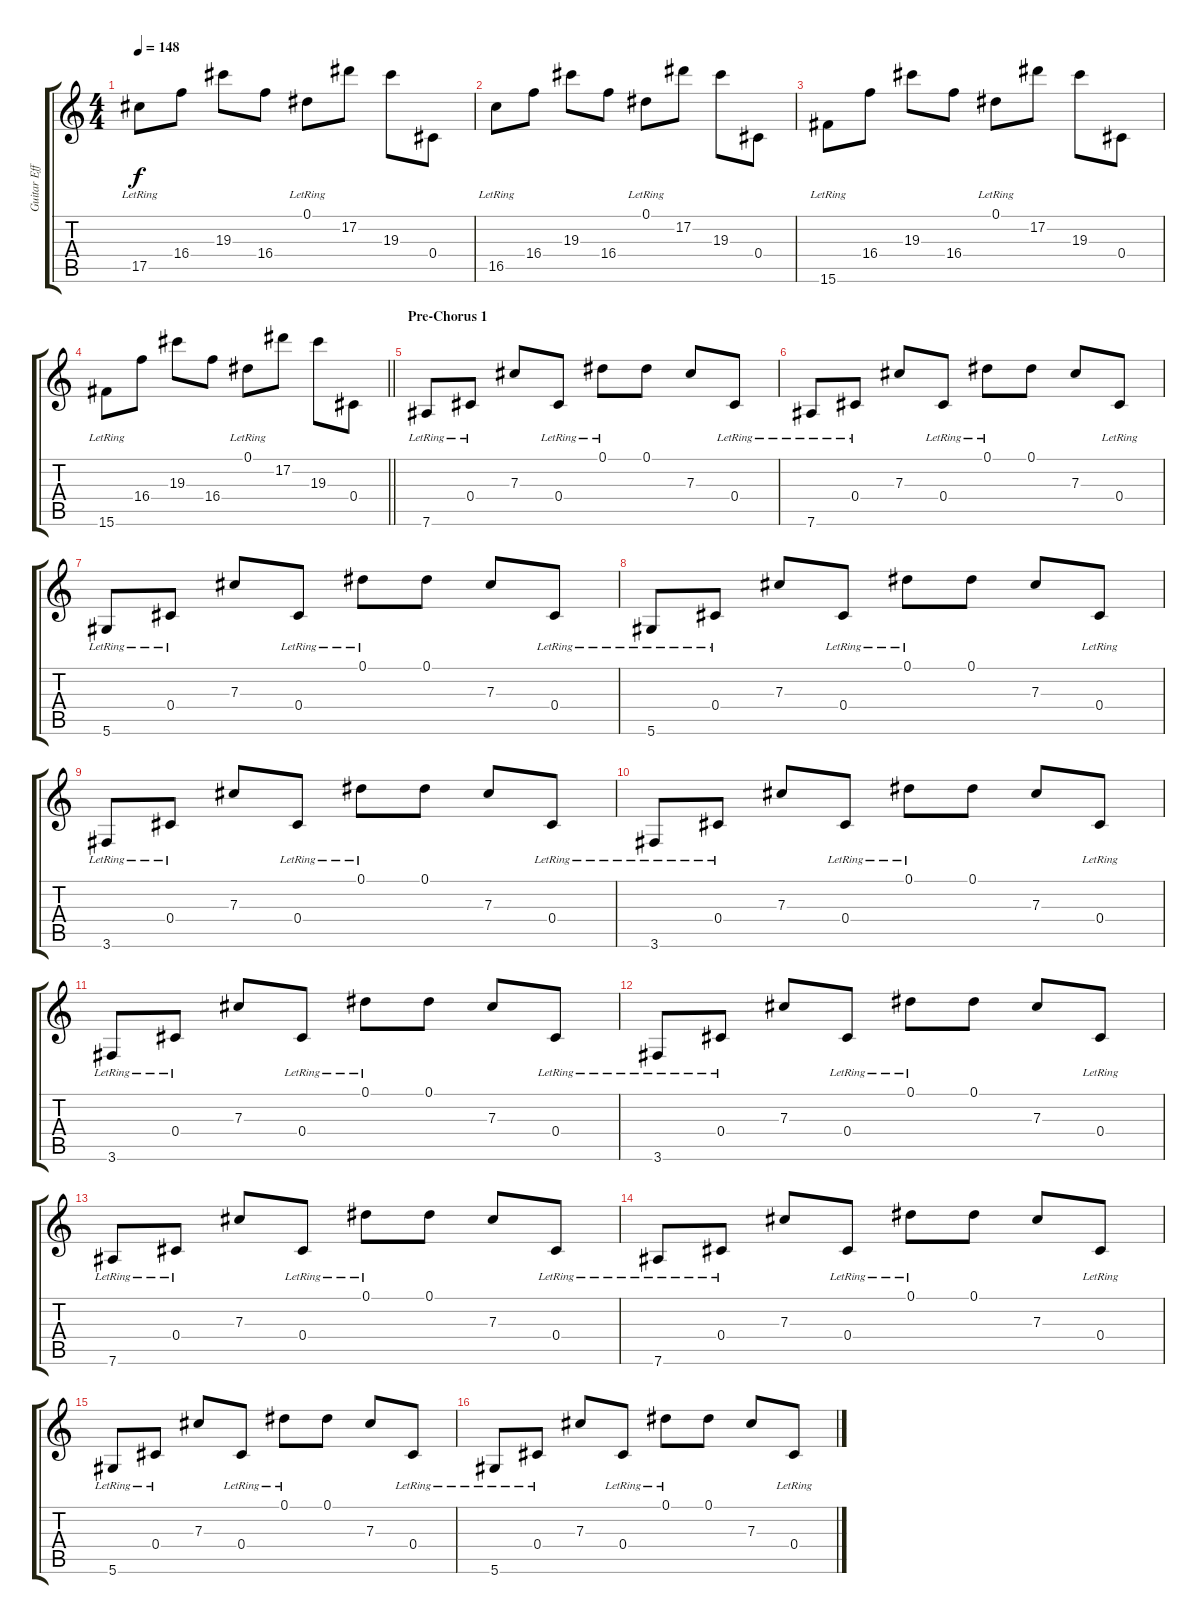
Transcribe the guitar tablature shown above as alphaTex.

\track ("Guitar Effects" "Guitar Eff") {instrument overdrivenguitar}
\staff {score tabs}
\tuning (Eb4 Bb3 Gb3 Db3 Ab2 Eb2) {hide}
\ts (4 4)
\tempo 148
\clef g2
\ks c
17.5{lr}.8{dy f} 16.4.8 19.3.8 16.4.8 0.1{lr}.8 17.2.8 19.3.8 0.4.8 |
16.5{lr}.8 16.4.8 19.3.8 16.4.8 0.1{lr}.8 17.2.8 19.3.8 0.4.8 |
15.6{lr}.8 16.4.8 19.3.8 16.4.8 0.1{lr}.8 17.2.8 19.3.8 0.4.8 |
\barLineRight lightlight
15.6{lr}.8 16.4.8 19.3.8 16.4.8 0.1{lr}.8 17.2.8 19.3.8 0.4.8 |
\section ("" "Pre-Chorus 1")
7.6{lr}.8{volume 8 instrument overdrivenguitar} 0.4{lr}.8 7.3.8 0.4{lr}.8 0.1{lr}.8 0.1.8 7.3.8 0.4{lr}.8 |
7.6{lr}.8 0.4{lr}.8 7.3.8 0.4{lr}.8 0.1{lr}.8 0.1.8 7.3.8 0.4{lr}.8 |
5.6{lr}.8 0.4{lr}.8 7.3.8 0.4{lr}.8 0.1{lr}.8 0.1.8 7.3.8 0.4{lr}.8 |
5.6{lr}.8 0.4{lr}.8 7.3.8 0.4{lr}.8 0.1{lr}.8 0.1.8 7.3.8 0.4{lr}.8 |
3.6{lr}.8 0.4{lr}.8 7.3.8 0.4{lr}.8 0.1{lr}.8 0.1.8 7.3.8 0.4{lr}.8 |
3.6{lr}.8 0.4{lr}.8 7.3.8 0.4{lr}.8 0.1{lr}.8 0.1.8 7.3.8 0.4{lr}.8 |
3.6{lr}.8 0.4{lr}.8 7.3.8 0.4{lr}.8 0.1{lr}.8 0.1.8 7.3.8 0.4{lr}.8 |
3.6{lr}.8 0.4{lr}.8 7.3.8 0.4{lr}.8 0.1{lr}.8 0.1.8 7.3.8 0.4{lr}.8 |
7.6{lr}.8 0.4{lr}.8 7.3.8 0.4{lr}.8 0.1{lr}.8 0.1.8 7.3.8 0.4{lr}.8 |
7.6{lr}.8 0.4{lr}.8 7.3.8 0.4{lr}.8 0.1{lr}.8 0.1.8 7.3.8 0.4{lr}.8 |
5.6{lr}.8 0.4{lr}.8 7.3.8 0.4{lr}.8 0.1{lr}.8 0.1.8 7.3.8 0.4{lr}.8 |
5.6{lr}.8 0.4{lr}.8 7.3.8 0.4{lr}.8 0.1{lr}.8 0.1.8 7.3.8 0.4{lr}.8
